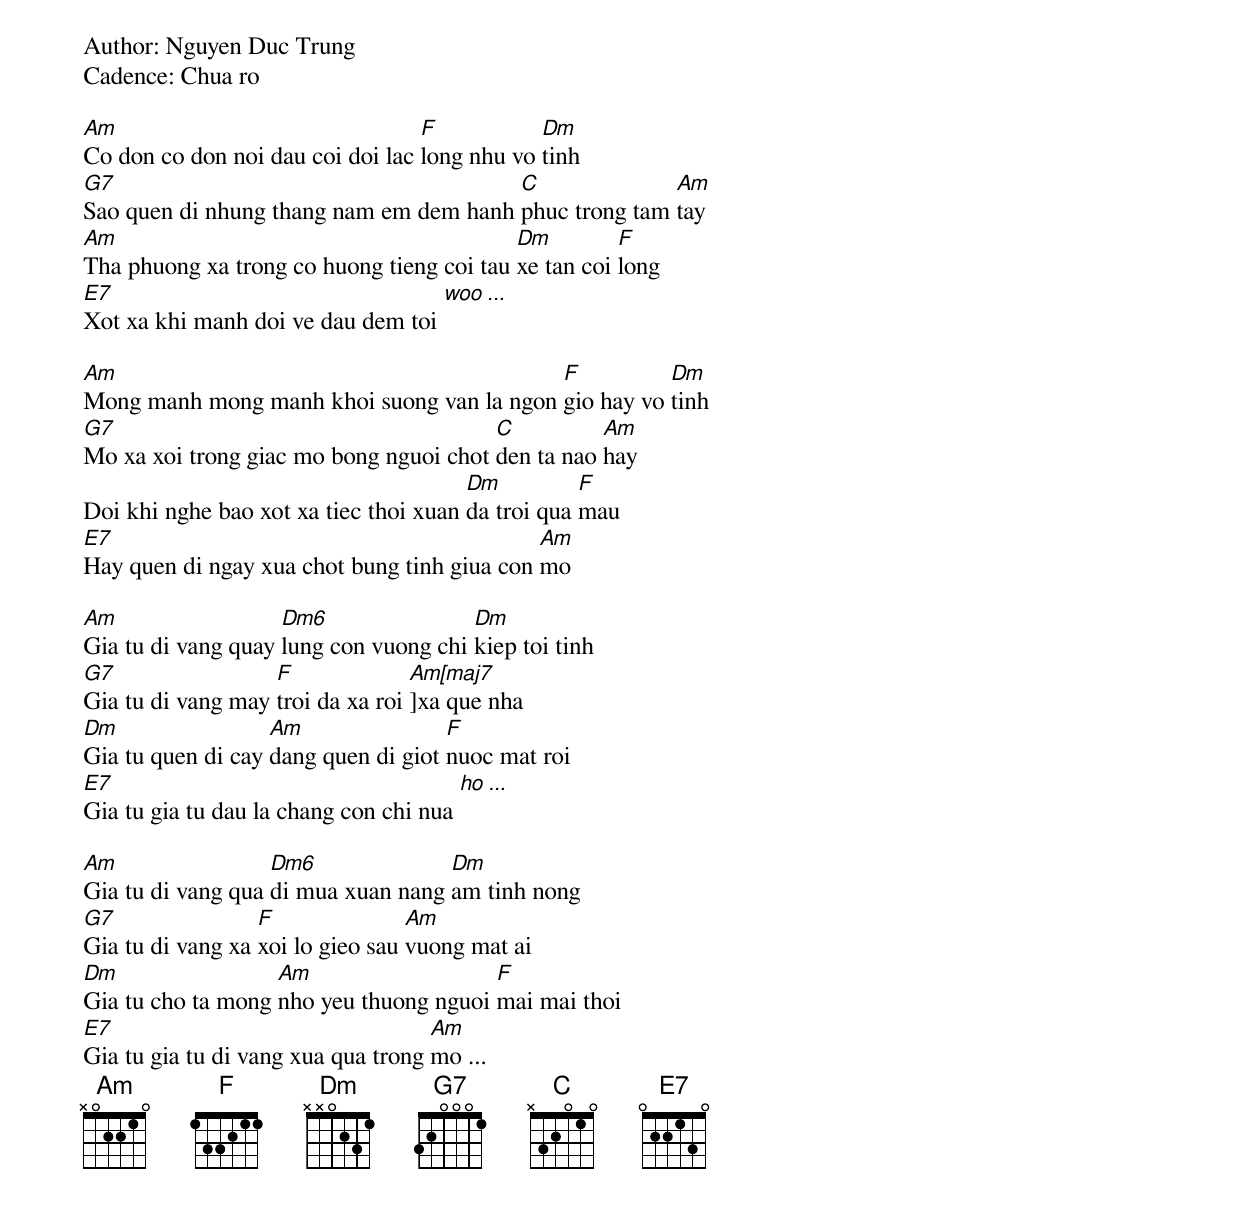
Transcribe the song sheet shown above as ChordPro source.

Author: Nguyen Duc Trung
Cadence: Chua ro

[Am]Co don co don noi dau coi doi lac [F]long nhu vo [Dm]tinh
[G7]Sao quen di nhung thang nam em dem hanh [C]phuc trong tam [Am]tay
[Am]Tha phuong xa trong co huong tieng coi tau [Dm]xe tan coi [F]long
[E7]Xot xa khi manh doi ve dau dem toi [woo ...]

[Am]Mong manh mong manh khoi suong van la ngon [F]gio hay vo [Dm]tinh
[G7]Mo xa xoi trong giac mo bong nguoi chot [C]den ta nao [Am]hay
Doi khi nghe bao xot xa tiec thoi xuan [Dm]da troi qua [F]mau
[E7]Hay quen di ngay xua chot bung tinh giua con [Am]mo

[Am]Gia tu di vang quay [Dm6]lung con vuong chi [Dm]kiep toi tinh
[G7]Gia tu di vang may [F]troi da xa roi [Am[maj7]]xa que nha
[Dm]Gia tu quen di cay [Am]dang quen di giot [F]nuoc mat roi
[E7]Gia tu gia tu dau la chang con chi nua [ho ...]

[Am]Gia tu di vang qua [Dm6]di mua xuan nang [Dm]am tinh nong
[G7]Gia tu di vang xa [F]xoi lo gieo sau [Am]vuong mat ai
[Dm]Gia tu cho ta mong [Am]nho yeu thuong nguoi [F]mai mai thoi
[E7]Gia tu gia tu di vang xua qua trong [Am]mo ...
